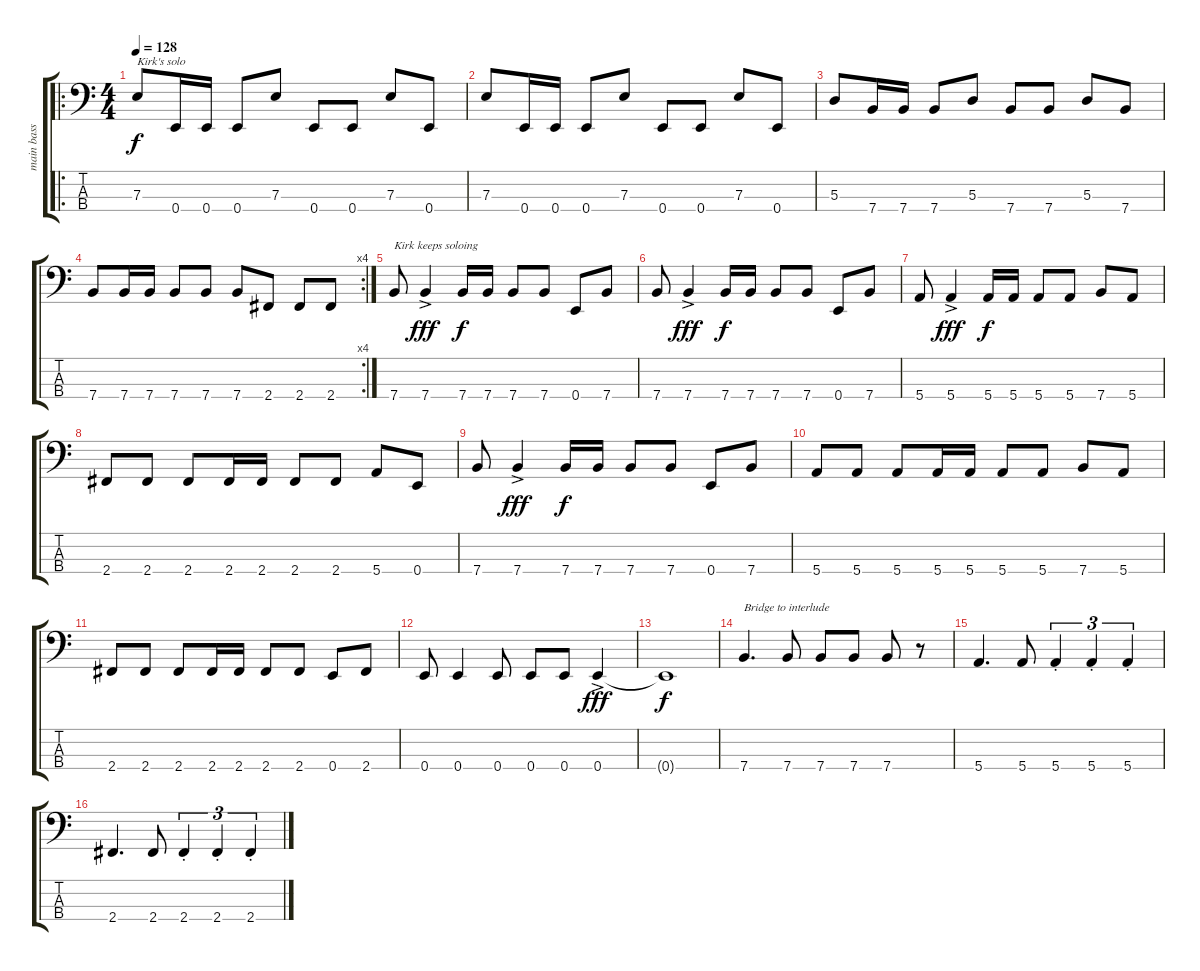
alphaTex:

\track ("main bass" "main bass") {instrument overdrivenguitar}
\staff {score tabs}
\tuning (G2 D2 A1 E1) {hide}
\ro
\ts (4 4)
\tempo 128
\clef f4
\ks c
7.3.8{txt "Kirk's solo" dy f} 0.4.16 0.4.16 0.4.8 7.3.8 0.4.8 0.4.8 7.3.8 0.4.8 |
7.3.8 0.4.16 0.4.16 0.4.8 7.3.8 0.4.8 0.4.8 7.3.8 0.4.8 |
5.3.8 7.4.16 7.4.16 7.4.8 5.3.8 7.4.8 7.4.8 5.3.8 7.4.8 |
\rc 4
7.4.8 7.4.16 7.4.16 7.4.8 7.4.8 7.4.8 2.4.8 2.4.8 2.4.8 |
7.4.8{txt "Kirk keeps soloing"} 7.4{ac}.4{dy fff} 7.4.16{dy f} 7.4.16 7.4.8 7.4.8 0.4.8 7.4.8 |
7.4.8 7.4{ac}.4{dy fff} 7.4.16{dy f} 7.4.16 7.4.8 7.4.8 0.4.8 7.4.8 |
5.4.8 5.4{ac}.4{dy fff} 5.4.16{dy f} 5.4.16 5.4.8 5.4.8 7.4.8 5.4.8 |
2.4.8 2.4.8 2.4.8 2.4.16 2.4.16 2.4.8 2.4.8 5.4.8 0.4.8 |
7.4.8 7.4{ac}.4{dy fff} 7.4.16{dy f} 7.4.16 7.4.8 7.4.8 0.4.8 7.4.8 |
5.4.8 5.4.8 5.4.8 5.4.16 5.4.16 5.4.8 5.4.8 7.4.8 5.4.8 |
2.4.8 2.4.8 2.4.8 2.4.16 2.4.16 2.4.8 2.4.8 0.4.8 2.4.8 |
0.4.8 0.4.4 0.4.8 0.4.8 0.4.8 0.4{ac}.4{dy fff} |
0.4{t}.1{dy f} |
7.4.4{d txt "Bridge to interlude"} 7.4.8 7.4.8 7.4.8 7.4.8 r.8 |
5.4.4{d} 5.4.8 5.4{st}.4{tu (3 2)} 5.4{st}.4{tu (3 2)} 5.4{st}.4{tu (3 2)} |
2.4.4{d} 2.4.8 2.4{st}.4{tu (3 2)} 2.4{st}.4{tu (3 2)} 2.4{st}.4{tu (3 2)}
